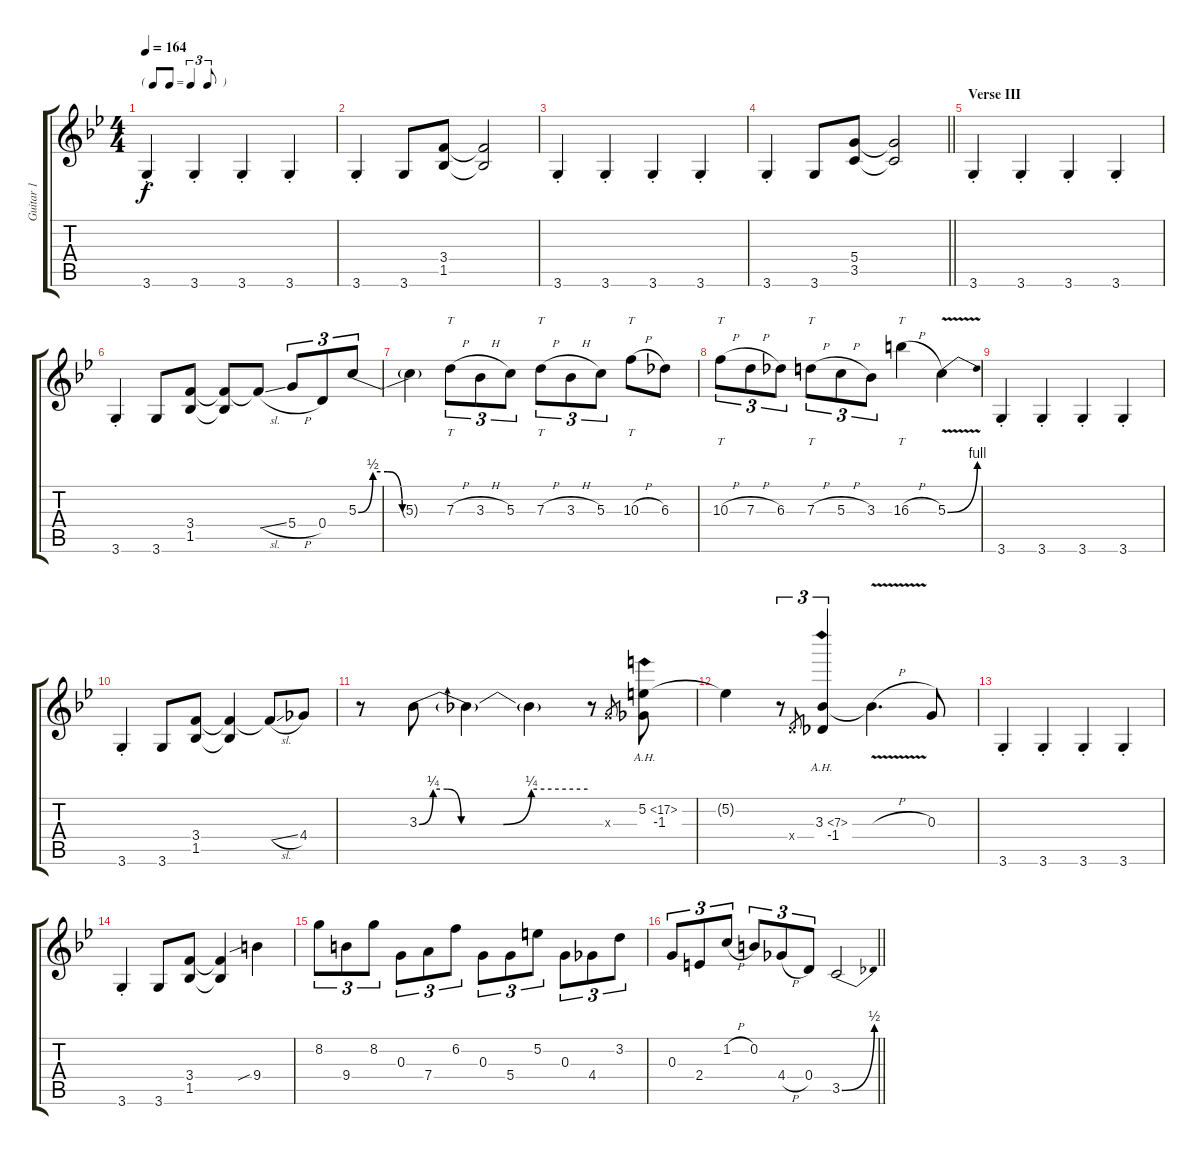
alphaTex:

\track ("Guitar 1" "Guitar 1") {instrument distortionguitar}
\staff {score tabs}
\tuning (E4 B3 G3 D3 A2 E2) {hide}
\ts (4 4)
\tf triplet8th
\tempo 164
\clef g2
\ks bb
3.6{st}.4{dy f} 3.6{st}.4 3.6{st}.4 3.6{st}.4 |
3.6{st}.4 3.6.8 (3.4 1.5).8 (3.4{t} 1.5{t}).2 |
3.6{st}.4 3.6{st}.4 3.6{st}.4 3.6{st}.4 |
\barLineRight lightlight
3.6{st}.4 3.6.8 (5.4 3.5).8 (5.4{t} 3.5{t}).2 |
\section ("" "Verse III")
3.6{st}.4 3.6{st}.4 3.6{st}.4 3.6{st}.4 |
3.6{st}.4 3.6.8 (3.4 1.5).8 (3.4{t} 1.5{t}).8 3.4{sl t}.8 5.4{h}.8{tu (3 2)} 0.4.8{tu (3 2)} 5.3{be (custom 0 0 10 2 20 2 30 0 60 0)}.8{tu (3 2)} |
5.3{t}.4 7.3{h}.8{tt tu (3 2)} 3.3{h}.8{tu (3 2)} 5.3.8{tu (3 2)} 7.3{h}.8{tt tu (3 2)} 3.3{h}.8{tu (3 2)} 5.3.8{tu (3 2)} 10.3{h}.8{tt} 6.3.8 |
10.3{h}.8{tt tu (3 2)} 7.3{h}.8{tu (3 2)} 6.3.8{tu (3 2)} 7.3{h}.8{tt tu (3 2)} 5.3{h}.8{tu (3 2)} 3.3.8{tu (3 2)} 16.3{h}.4{tt} 5.3{be (bend 0 0 60 4) v}.4 |
3.6{st}.4 3.6{st}.4 3.6{st}.4 3.6{st}.4 |
3.6{st}.4 3.6.8 (3.4 1.5).8 (3.4{t} 1.5{t}).4 3.4{sl t}.8 4.4.8 |
r.8 3.3{be (custom 0 0 5 1 10 1 15 0 30 0 40 1 60 1)}.8 3.3{t}.4 3.3{t}.4 r.8 0.3{x}.8{gr} (5.2{ah 12} -1.3).8 |
5.2{t}.4 r.8{tu (3 2)} 0.4{x}.8{gr} (3.3{ah 4} -1.4).4{tu (3 2)} 3.3{v h t}.4{d} 0.3.8 |
3.6{st}.4 3.6{st}.4 3.6{st}.4 3.6{st}.4 |
3.6{st}.4 3.6.8 (3.4 1.5).8 (3.4{t} 1.5{t}).4 9.4{sib}.4 |
8.2.8{tu (3 2)} 9.4.8{tu (3 2)} 8.2.8{tu (3 2)} 0.3.8{tu (3 2)} 7.4.8{tu (3 2)} 6.2.8{tu (3 2)} 0.3.8{tu (3 2)} 5.4.8{tu (3 2)} 5.2.8{tu (3 2)} 0.3.8{tu (3 2)} 4.4.8{tu (3 2)} 3.2.8{tu (3 2)} |
\barLineRight lightlight
0.3.8{tu (3 2)} 2.4.8{tu (3 2)} 1.2{h}.8{tu (3 2)} 0.2.8{tu (3 2)} 4.4{h}.8{tu (3 2)} 0.4.8{tu (3 2)} 3.5{be (bend 0 0 60 2)}.2
